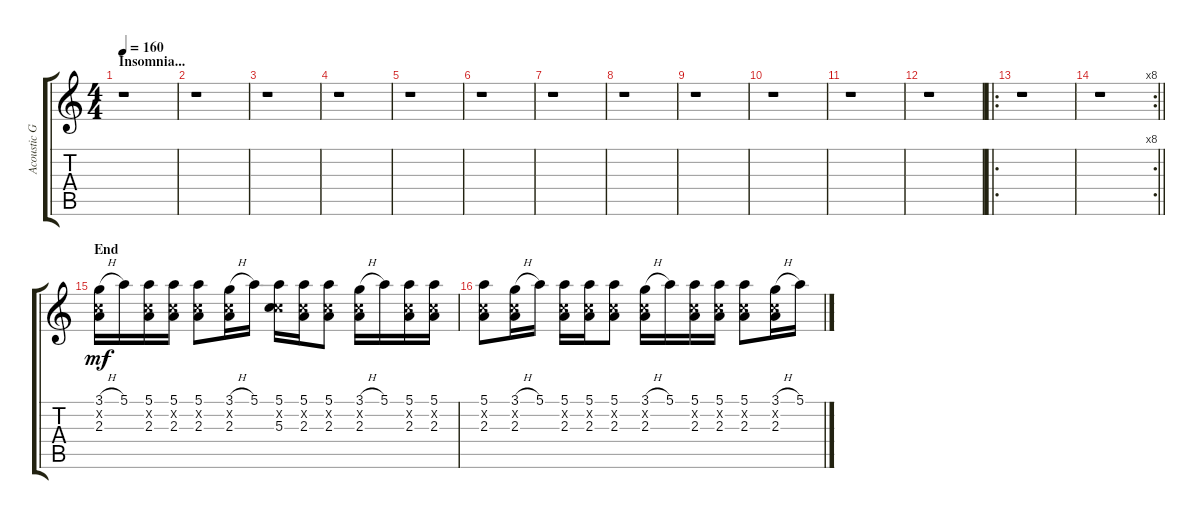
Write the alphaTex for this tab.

\track ("Acoustic Guitar" "Acoustic G") {instrument acousticguitarnylon}
\staff {score tabs}
\tuning (E4 B3 G3 D3 A2 E2) {hide}
\ts (4 4)
\section ("" "Insomnia...")
\tempo 160
\clef g2
\ks c
r.1{dy mf} |
r.1 |
r.1 |
r.1 |
r.1 |
r.1 |
r.1 |
r.1 |
r.1 |
r.1 |
r.1 |
r.1 |
\ro
r.1 |
\rc 8
\barLineRight lightlight
r.1 |
\section ("" "End")
(3.1{h} 1.2{x} 2.3).16 5.1.16 (5.1 1.2{x} 2.3).16 (5.1 1.2{x} 2.3).16 (5.1 1.2{x} 2.3).8 (3.1{h} 1.2{x} 2.3).16 5.1.16 (5.1 1.2{x} 5.3).16 (5.1 1.2{x} 2.3).16 (5.1 1.2{x} 2.3).8 (3.1{h} 1.2{x} 2.3).16 5.1.16 (5.1 1.2{x} 2.3).16 (5.1 1.2{x} 2.3).16 |
(5.1 1.2{x} 2.3).8 (3.1{h} 1.2{x} 2.3).16 5.1.16 (5.1 1.2{x} 2.3).16 (5.1 1.2{x} 2.3).16 (5.1 1.2{x} 2.3).8 (3.1{h} 1.2{x} 2.3).16 5.1.16 (5.1 1.2{x} 2.3).16 (5.1 1.2{x} 2.3).16 (5.1 1.2{x} 2.3).8 (3.1{h} 1.2{x} 2.3).16 5.1.16
